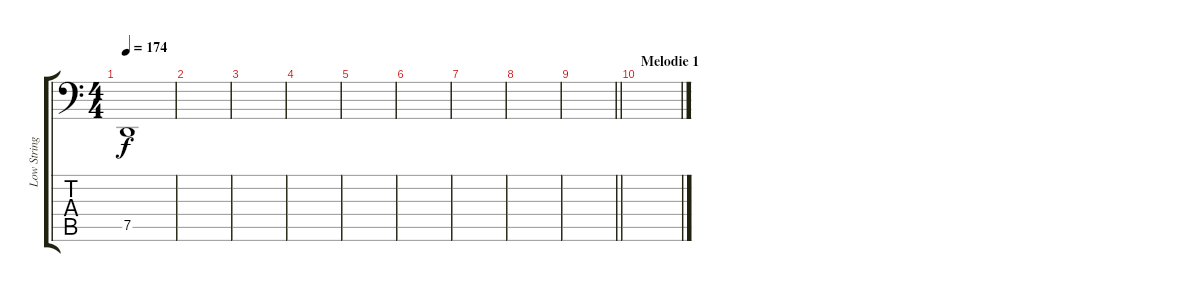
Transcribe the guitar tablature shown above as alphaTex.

\track ("Low Strings" "Low String") {instrument stringensemble1}
\staff {score tabs}
\tuning (D3 A2 F2 C2 G1 D1) {hide}
\ts (4 4)
\tempo 174
\clef f4
\ks c
7.5.1{dy f} |
|
|
|
|
|
|
|
\barLineRight lightlight
|
\section ("" "Melodie 1")
